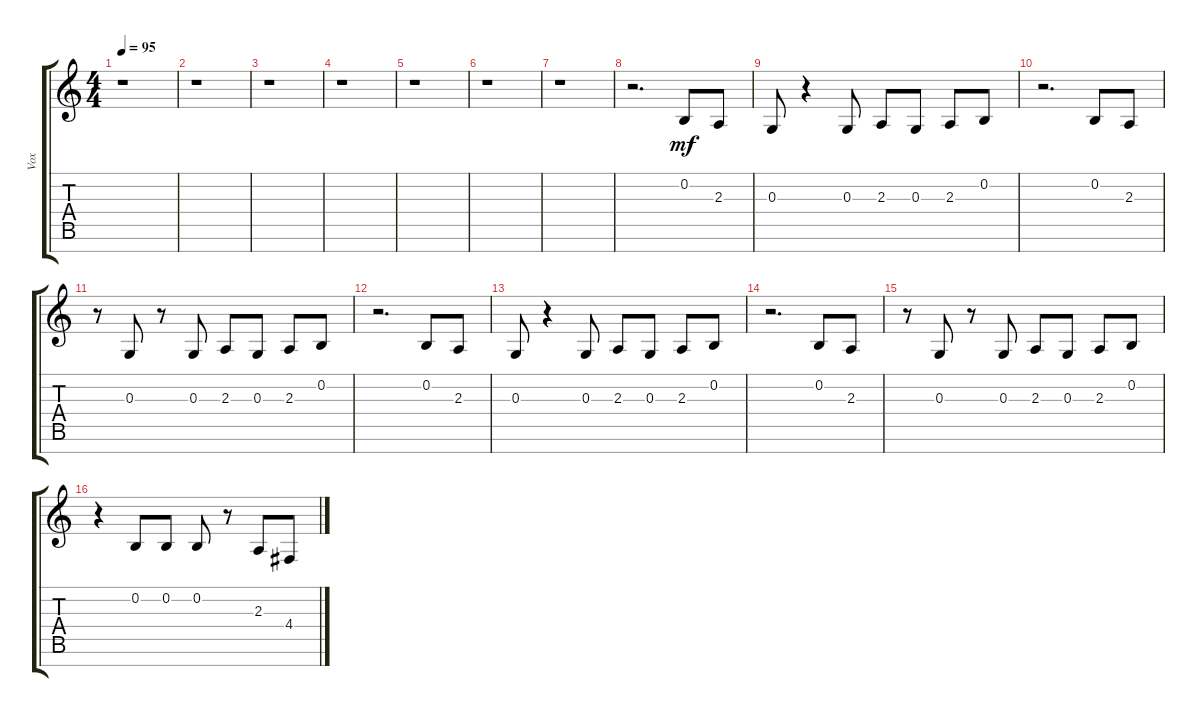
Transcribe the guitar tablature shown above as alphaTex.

\track ("Vox" "Vox") {instrument lead6voice}
\staff {score tabs}
\tuning (E4 B3 G3 D3 A2 E2 B1) {hide}
\ts (4 4)
\tempo 95
\clef g2
\ks c
r.1{dy mf} |
r.1 |
r.1 |
r.1 |
r.1 |
r.1 |
r.1 |
r.2{d} 0.2.8 2.3.8 |
0.3.8 r.4 0.3.8 2.3.8 0.3.8 2.3.8 0.2.8 |
r.2{d} 0.2.8 2.3.8 |
r.8 0.3.8 r.8 0.3.8 2.3.8 0.3.8 2.3.8 0.2.8 |
r.2{d} 0.2.8 2.3.8 |
0.3.8 r.4 0.3.8 2.3.8 0.3.8 2.3.8 0.2.8 |
r.2{d} 0.2.8 2.3.8 |
r.8 0.3.8 r.8 0.3.8 2.3.8 0.3.8 2.3.8 0.2.8 |
r.4 0.2.8 0.2.8 0.2.8 r.8 2.3.8 4.4.8
